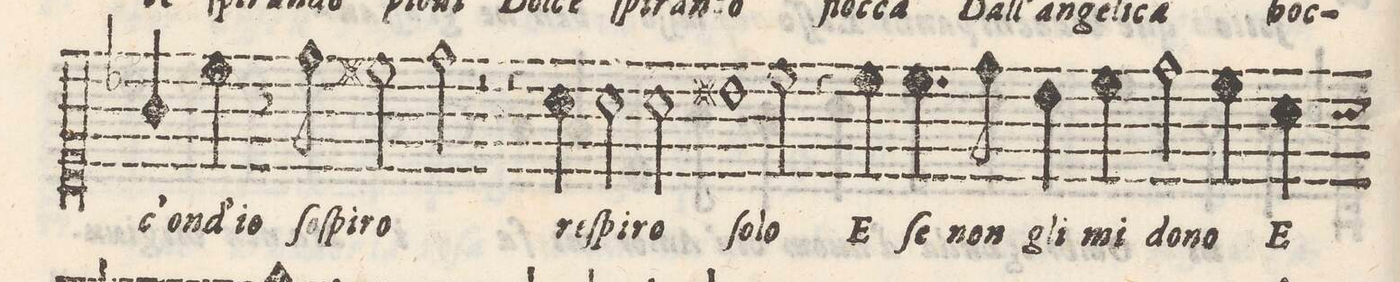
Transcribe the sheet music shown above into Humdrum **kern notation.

**kern	**text
*I"Quinto	*
*clefC1	*
*k[b-]	*
*M2/1	*
4g/	-c;on-
=18-	=18-
4cc\	-d;ie
8r	.
8dd\	ſoſ-
2cc#X\	-pi-
2dd\	-ro
2r	.
=19-	=19-
4r	.
4a\	reſ-
2a\	-pi-
2a\	-ro
1bn\	ſo-
=20-	=20-
2ccny\	-lo
4r	.
4cc\	E
4.cc\	ſe
8dd\	non
=21-	=21-
4b-ny\	gli
4cc\	mi
2dd\	do-
4cc\	-no
4a\	E
*-	*-
